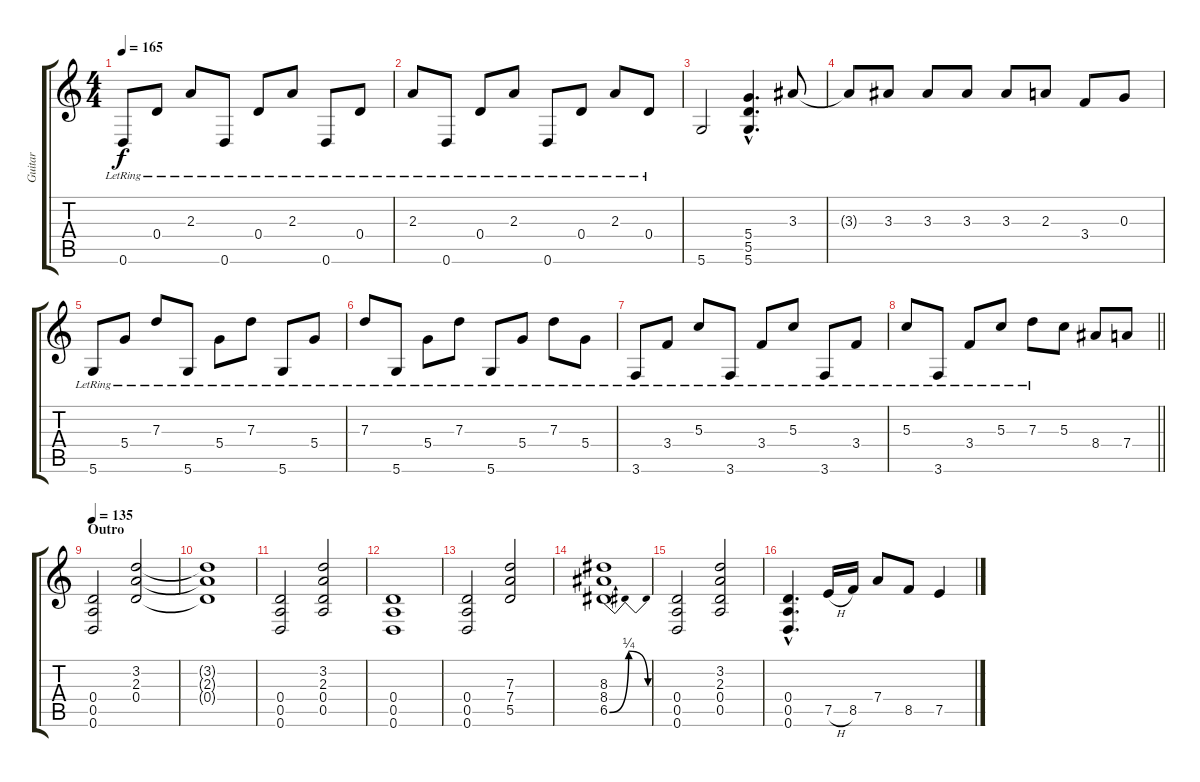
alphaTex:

\track ("Guitar" "Guitar") {instrument distortionguitar}
\staff {score tabs}
\tuning (E4 B3 G3 D3 A2 D2) {hide}
\ts (4 4)
\tempo 165
\clef g2
\ks c
0.6{lr}.8{dy f} 0.4{lr}.8 2.3{lr}.8 0.6{lr}.8 0.4{lr}.8 2.3{lr}.8 0.6{lr}.8 0.4{lr}.8 |
2.3{lr}.8 0.6{lr}.8 0.4{lr}.8 2.3{lr}.8 0.6{lr}.8 0.4{lr}.8 2.3{lr}.8 0.4{lr}.8 |
5.6.2 (5.4{hac} 5.5{hac} 5.6{hac}).4{d} 3.3.8 |
3.3{t}.8 3.3.8 3.3.8 3.3.8 3.3.8 2.3.8 3.4.8 0.3.8 |
5.6{lr}.8 5.4{lr}.8 7.3{lr}.8 5.6{lr}.8 5.4{lr}.8 7.3{lr}.8 5.6{lr}.8 5.4{lr}.8 |
7.3{lr}.8 5.6{lr}.8 5.4{lr}.8 7.3{lr}.8 5.6{lr}.8 5.4{lr}.8 7.3{lr}.8 5.4{lr}.8 |
3.6{lr}.8 3.4{lr}.8 5.3{lr}.8 3.6{lr}.8 3.4{lr}.8 5.3{lr}.8 3.6{lr}.8 3.4{lr}.8 |
\barLineRight lightlight
5.3{lr}.8 3.6{lr}.8 3.4{lr}.8 5.3{lr}.8 7.3{lr}.8 5.3.8 8.4.8 7.4.8 |
\section ("" "Outro")
\tempo 135
(0.4 0.5 0.6).2 (3.2 2.3 0.4).2 |
(3.2{t} 2.3{t} 0.4{t}).1 |
(0.4 0.5 0.6).2 (3.2 2.3 0.4 0.5).2 |
(0.4 0.5 0.6).1 |
(0.4 0.5 0.6).2 (7.3 7.4 5.5).2 |
(8.3 8.4 6.5{be (bendrelease 0 0 15 1 45 1 60 0)}).1 |
(0.4 0.5 0.6).2 (3.2 2.3 0.4 0.5).2 |
(0.4{hac} 0.5{hac} 0.6{hac}).4{d} 7.5{h}.16 8.5.16 7.4.8 8.5.8 7.5.4
